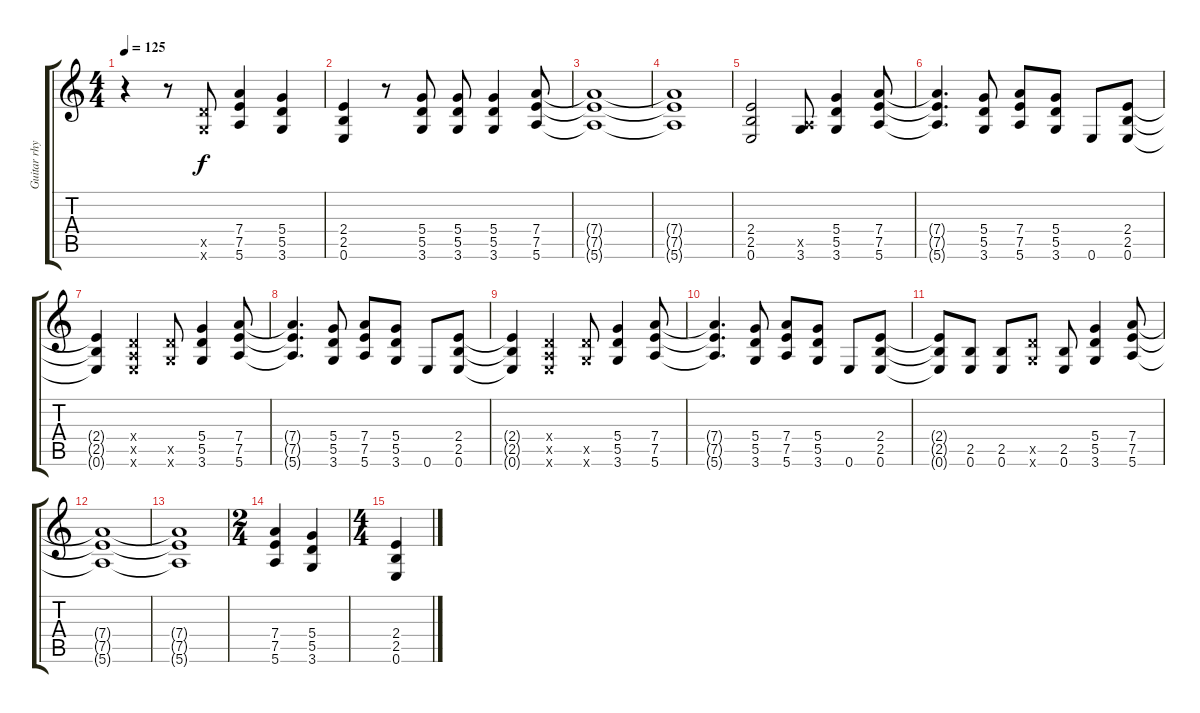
\track ("Guitar rhythm" "Guitar rhy") {instrument overdrivenguitar}
\staff {score tabs}
\tuning (E4 B3 G3 D3 A2 E2) {hide}
\ts (4 4)
\tempo 125
\clef g2
\ks c
r.4{dy f instrument overdrivenguitar} r.8 (5.5{x} 3.6{x}).8 (7.4 7.5 5.6).4 (5.4 5.5 3.6).4 |
(2.4 2.5 0.6).4 r.8 (5.4 5.5 3.6).8 (5.4 5.5 3.6).8 (5.4 5.5 3.6).4 (7.4 7.5 5.6).8 |
(7.4{t} 7.5{t} 5.6{t}).1 |
(7.4{t} 7.5{t} 5.6{t}).1 |
(2.4 2.5 0.6).2 (0.5{x} 3.6).8 (5.4 5.5 3.6).4 (7.4 7.5 5.6).8 |
(7.4{t} 7.5{t} 5.6{t}).4{d} (5.4 5.5 3.6).8 (7.4 7.5 5.6).8 (5.4 5.5 3.6).8 0.6.8 (2.4 2.5 0.6).8 |
(2.4{t} 2.5{t} 0.6{t}).4 (0.4{x} 0.5{x} 0.6{x}).4 (5.5{x} 3.6{x}).8 (5.4 5.5 3.6).4 (7.4 7.5 5.6).8 |
(7.4{t} 7.5{t} 5.6{t}).4{d} (5.4 5.5 3.6).8 (7.4 7.5 5.6).8 (5.4 5.5 3.6).8 0.6.8 (2.4 2.5 0.6).8 |
(2.4{t} 2.5{t} 0.6{t}).4 (0.4{x} 0.5{x} 0.6{x}).4 (5.5{x} 3.6{x}).8 (5.4 5.5 3.6).4 (7.4 7.5 5.6).8 |
(7.4{t} 7.5{t} 5.6{t}).4{d} (5.4 5.5 3.6).8 (7.4 7.5 5.6).8 (5.4 5.5 3.6).8 0.6.8 (2.4 2.5 0.6).8 |
(2.4{t} 2.5{t} 0.6{t}).8 (2.5 0.6).8 (2.5 0.6).8 (5.5{x} 3.6{x}).8 (2.5 0.6).8 (5.4 5.5 3.6).4 (7.4 7.5 5.6).8 |
(7.4{t} 7.5{t} 5.6{t}).1 |
(7.4{t} 7.5{t} 5.6{t}).1 |
\ts (2 4)
(7.4 7.5 5.6).4 (5.4 5.5 3.6).4 |
\ts (4 4)
(2.4 2.5 0.6).4
